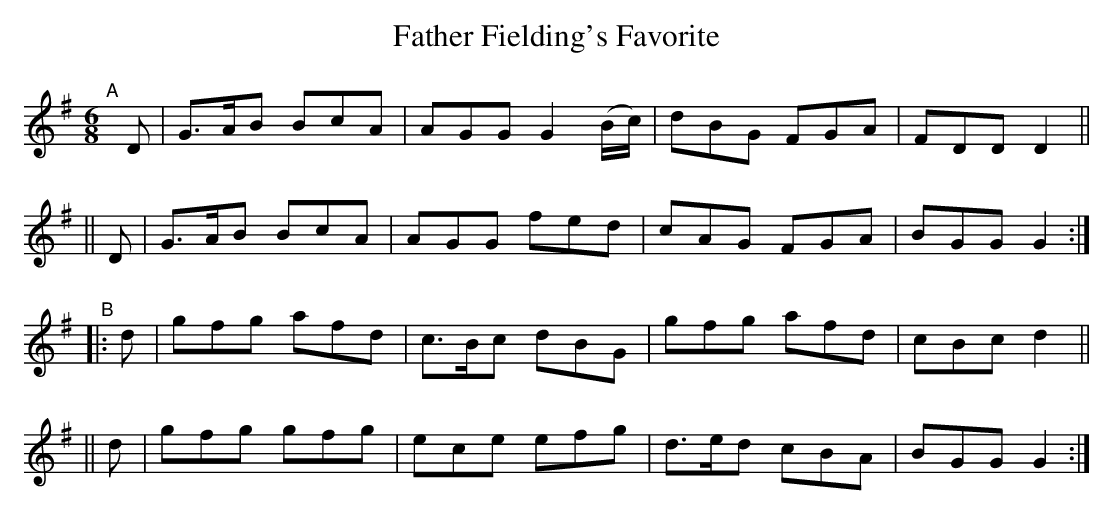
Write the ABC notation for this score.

X:1
T: Father Fielding's Favorite
M: 6/8
L: 1/8
K: G
"^A"[|]\
[|]D | G>AB BcA | AGG G2 (B/c/) | dBG FGA | FDD D2 ||
|| D | G>AB BcA | AGG fed | cAG FGA | BGG G2 :|
"^B"\
|: d | gfg afd | c>Bc dBG | gfg afd | cBc d2 ||
|| d | gfg gfg | ece efg | d>ed cBA | BGG G2 :|
